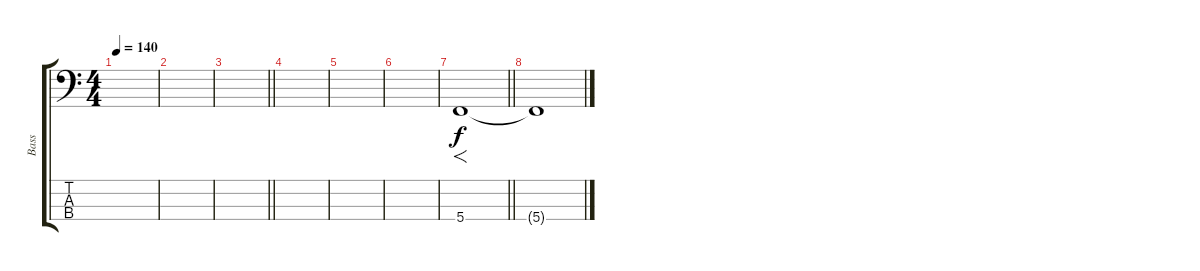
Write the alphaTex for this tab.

\track ("Bass" "Bass") {instrument electricbassfinger}
\staff {score tabs}
\tuning (F2 C2 G1 C1) {hide}
\ts (4 4)
\tempo 140
\clef f4
\ks c
|
|
\barLineRight lightlight
|
|
|
|
\barLineRight lightlight
5.4.1{f} |
5.4{t}.1
